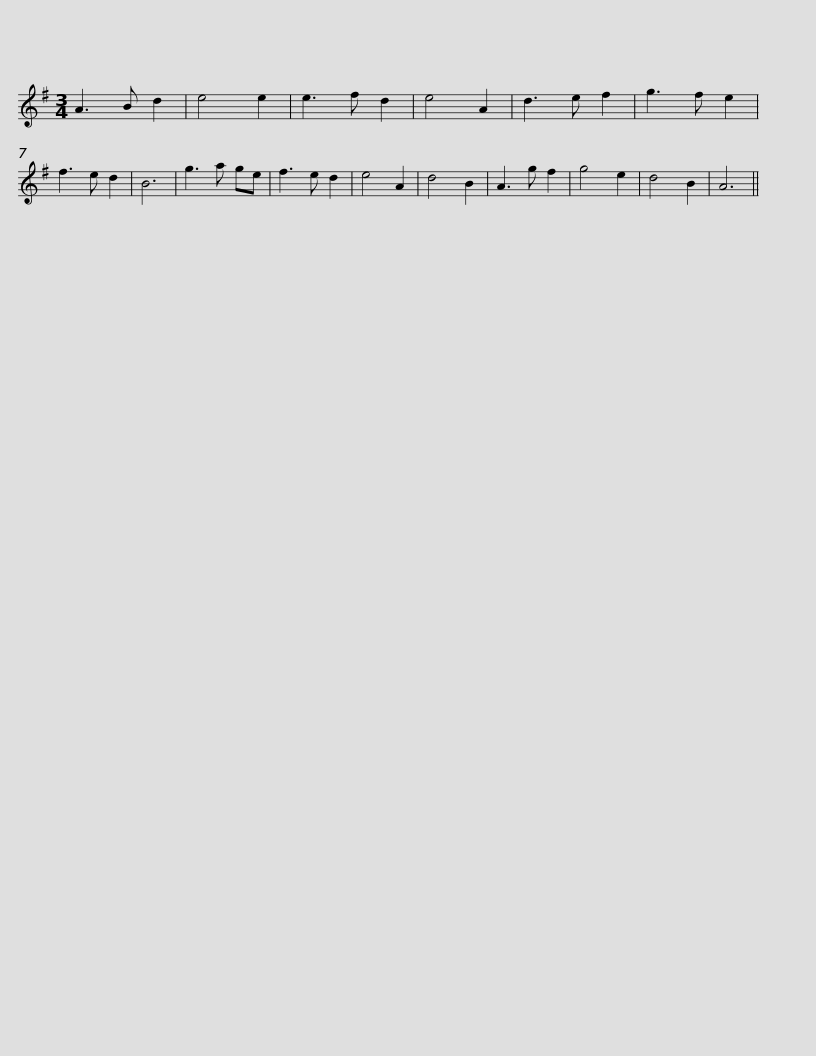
X:1
L:1/8
M:3/4
I:linebreak $
K:G
V:1 treble
V:1
 A3 B d2 | e4 e2 | e3 f d2 | e4 A2 | d3 e f2 | %5
 g3 f e2 | f3 e d2 | B6 | g3 a ge | f3 e d2 | %10
 e4 A2 | d4 B2 | A3 g f2 |$ g4 e2 | d4 B2 | %15
 A6 || %16
